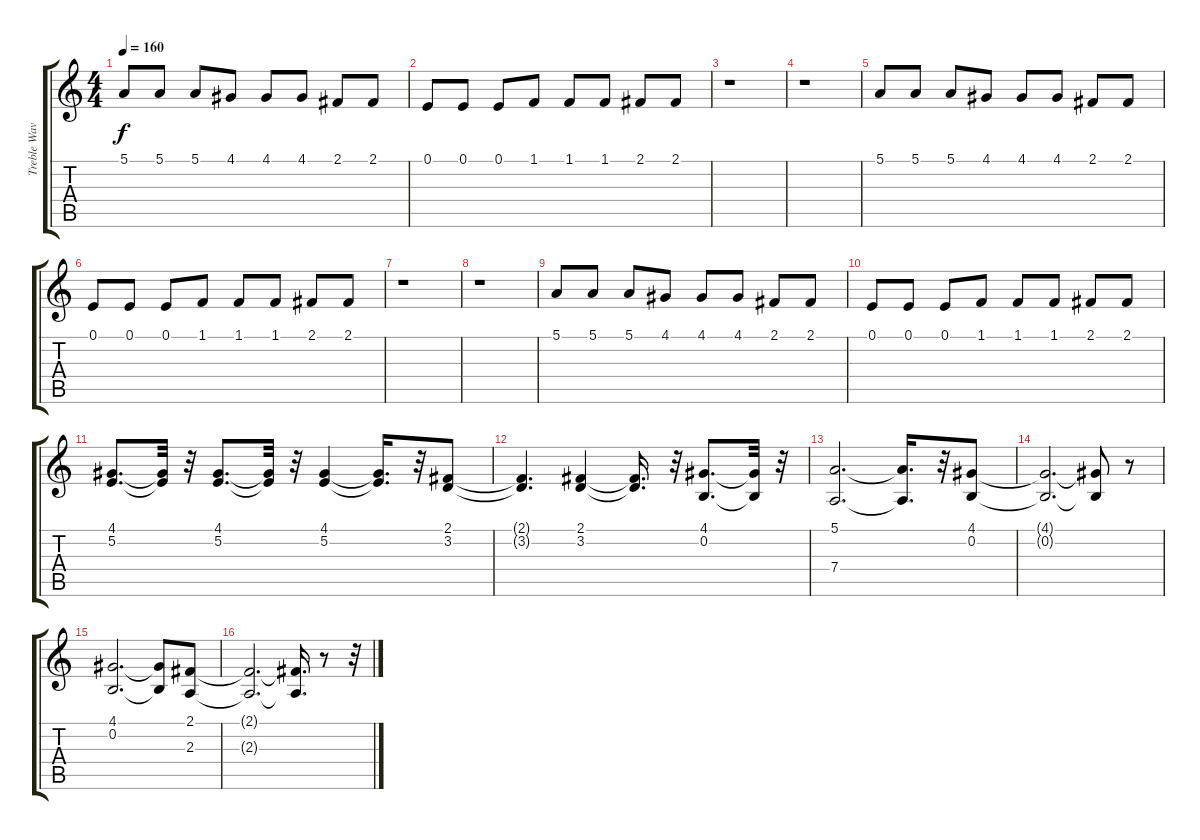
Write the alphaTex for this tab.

\track ("Treble Waveform" "Treble Wav") {instrument lead1square}
\staff {score tabs}
\tuning (E4 B3 G3 D3 A2 E2) {hide}
\ts (4 4)
\tempo 160
\clef g2
\ks c
5.1.8{dy f} 5.1.8 5.1.8 4.1.8 4.1.8 4.1.8 2.1.8 2.1.8 |
0.1.8 0.1.8 0.1.8 1.1.8 1.1.8 1.1.8 2.1.8 2.1.8 |
r.1 |
r.1 |
5.1.8 5.1.8 5.1.8 4.1.8 4.1.8 4.1.8 2.1.8 2.1.8 |
0.1.8 0.1.8 0.1.8 1.1.8 1.1.8 1.1.8 2.1.8 2.1.8 |
r.1 |
r.1 |
5.1.8 5.1.8 5.1.8 4.1.8 4.1.8 4.1.8 2.1.8 2.1.8 |
0.1.8 0.1.8 0.1.8 1.1.8 1.1.8 1.1.8 2.1.8 2.1.8 |
(4.1 5.2).8{d} (4.1{t} 5.2{t}).32 r.32 (4.1 5.2).8{d} (4.1{t} 5.2{t}).32 r.32 (4.1 5.2).4 (4.1{t} 5.2{t}).16{d} r.32 (2.1 3.2).8 |
(2.1{t} 3.2{t}).4{d} (2.1 3.2).4 (2.1{t} 3.2{t}).16{d} r.32 (4.1 0.2).8{d} (4.1{t} 0.2{t}).32 r.32 |
(5.1 7.4).2{d} (5.1{t} 7.4{t}).16{d} r.32 (4.1 0.2).8 |
(4.1{t} 0.2{t}).2{d} (4.1{t} 0.2{t}).8 r.8 |
(4.1 0.2).2{d} (4.1{t} 0.2{t}).8 (2.1 2.3).8 |
(2.1{t} 2.3{t}).2{d} (2.1{t} 2.3{t}).16{d} r.8 r.32
